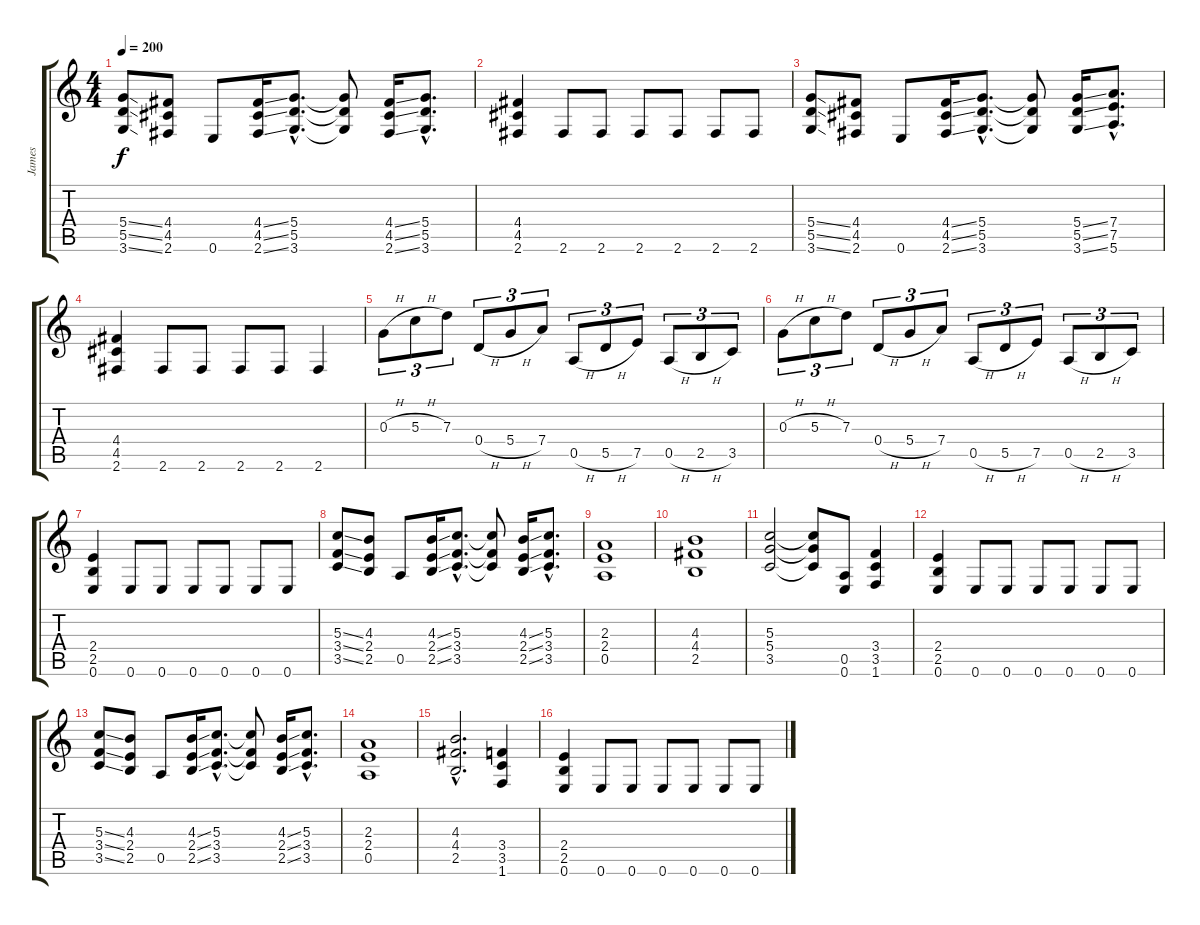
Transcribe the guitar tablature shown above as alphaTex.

\track ("James" "James") {instrument distortionguitar}
\staff {score tabs}
\tuning (E4 B3 G3 D3 A2 E2) {hide}
\ts (4 4)
\tempo 200
\clef g2
\ks c
(5.4{ss} 5.5{ss} 3.6{ss}).8{dy f} (4.4 4.5 2.6).8 0.6.8 (4.4{ss} 4.5{ss} 2.6{ss}).16 (5.4{hac} 5.5{hac} 3.6{hac}).8{d} (5.4{t} 5.5{t} 3.6{t}).8 (4.4{ss} 4.5{ss} 2.6{ss}).16 (5.4{hac} 5.5{hac} 3.6{hac}).8{d} |
(4.4 4.5 2.6).4 2.6.8 2.6.8 2.6.8 2.6.8 2.6.8 2.6.8 |
(5.4{ss} 5.5{ss} 3.6{ss}).8 (4.4 4.5 2.6).8 0.6.8 (4.4{ss} 4.5{ss} 2.6{ss}).16 (5.4{hac} 5.5{hac} 3.6{hac}).8{d} (5.4{t} 5.5{t} 3.6{t}).8 (5.4{ss} 5.5{ss} 3.6{ss}).16 (7.4{hac} 7.5{hac} 5.6{hac}).8{d} |
(4.4 4.5 2.6).4 2.6.8 2.6.8 2.6.8 2.6.8 2.6.4 |
0.3{h}.8{tu (3 2)} 5.3{h}.8{tu (3 2)} 7.3.8{tu (3 2)} 0.4{h}.8{tu (3 2)} 5.4{h}.8{tu (3 2)} 7.4.8{tu (3 2)} 0.5{h}.8{tu (3 2)} 5.5{h}.8{tu (3 2)} 7.5.8{tu (3 2)} 0.5{h}.8{tu (3 2)} 2.5{h}.8{tu (3 2)} 3.5.8{tu (3 2)} |
0.3{h}.8{tu (3 2)} 5.3{h}.8{tu (3 2)} 7.3.8{tu (3 2)} 0.4{h}.8{tu (3 2)} 5.4{h}.8{tu (3 2)} 7.4.8{tu (3 2)} 0.5{h}.8{tu (3 2)} 5.5{h}.8{tu (3 2)} 7.5.8{tu (3 2)} 0.5{h}.8{tu (3 2)} 2.5{h}.8{tu (3 2)} 3.5.8{tu (3 2)} |
(2.4 2.5 0.6).4 0.6.8 0.6.8 0.6.8 0.6.8 0.6.8 0.6.8 |
(5.3{ss} 3.4{ss} 3.5{ss}).8 (4.3 2.4 2.5).8 0.5.8 (4.3{ss} 2.4{ss} 2.5{ss}).16 (5.3{hac} 3.4{hac} 3.5{hac}).8{d} (5.3{t} 3.4{t} 3.5{t}).8 (4.3{ss} 2.4{ss} 2.5{ss}).16 (5.3{hac} 3.4{hac} 3.5{hac}).8{d} |
(2.3 2.4 0.5).1 |
(4.3 4.4 2.5).1 |
(5.3 5.4 3.5).2 (5.3{t} 5.4{t} 3.5{t}).8 (0.5 0.6).8 (3.4 3.5 1.6).4 |
(2.4 2.5 0.6).4 0.6.8 0.6.8 0.6.8 0.6.8 0.6.8 0.6.8 |
(5.3{ss} 3.4{ss} 3.5{ss}).8 (4.3 2.4 2.5).8 0.5.8 (4.3{ss} 2.4{ss} 2.5{ss}).16 (5.3{hac} 3.4{hac} 3.5{hac}).8{d} (5.3{t} 3.4{t} 3.5{t}).8 (4.3{ss} 2.4{ss} 2.5{ss}).16 (5.3{hac} 3.4{hac} 3.5{hac}).8{d} |
(2.3 2.4 0.5).1 |
(4.3{hac} 4.4{hac} 2.5{hac}).2{d} (3.4 3.5 1.6).4 |
(2.4 2.5 0.6).4 0.6.8 0.6.8 0.6.8 0.6.8 0.6.8 0.6.8
